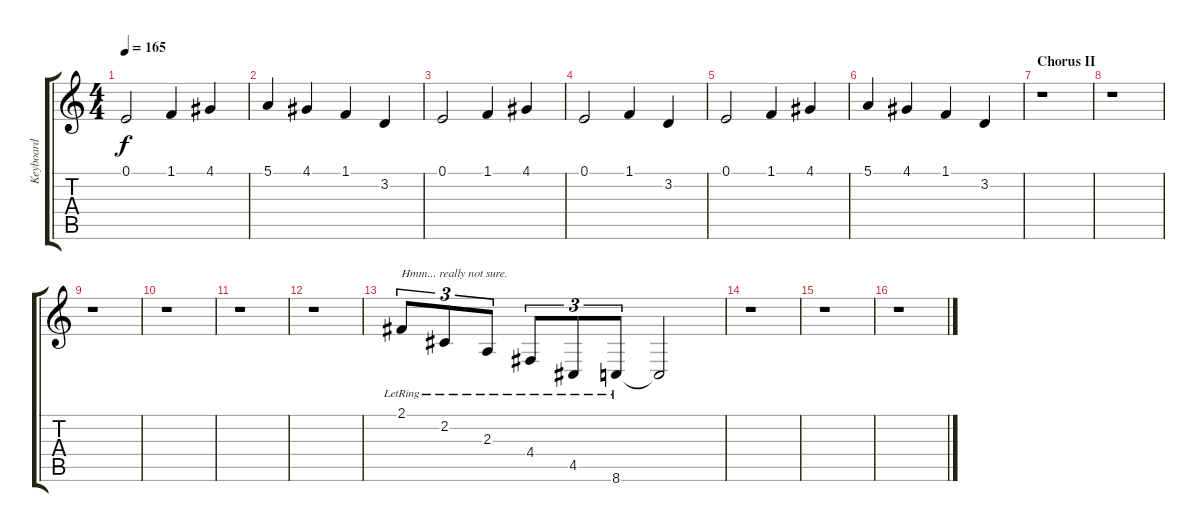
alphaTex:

\track ("Keyboard" "Keyboard") {instrument stringensemble1}
\staff {score tabs}
\tuning (E4 B3 G3 D3 A2 E2) {hide}
\ts (4 4)
\tempo 165
\clef g2
\ks c
0.1.2{dy f} 1.1.4 4.1.4 |
5.1.4 4.1.4 1.1.4 3.2.4 |
0.1.2 1.1.4 4.1.4 |
0.1.2 1.1.4 3.2.4 |
0.1.2 1.1.4 4.1.4 |
5.1.4 4.1.4 1.1.4 3.2.4 |
\section ("" "Chorus II")
r.1 |
r.1 |
r.1 |
r.1 |
r.1 |
r.1 |
2.1{lr}.8{tu (3 2) txt "Hmm... really not sure." volume 9 instrument distortionguitar} 2.2{lr}.8{tu (3 2)} 2.3{lr}.8{tu (3 2)} 4.4{lr}.8{tu (3 2)} 4.5{lr}.8{tu (3 2)} 8.6{lr}.8{tu (3 2)} 8.6{t}.2 |
r.1 |
r.1 |
r.1
